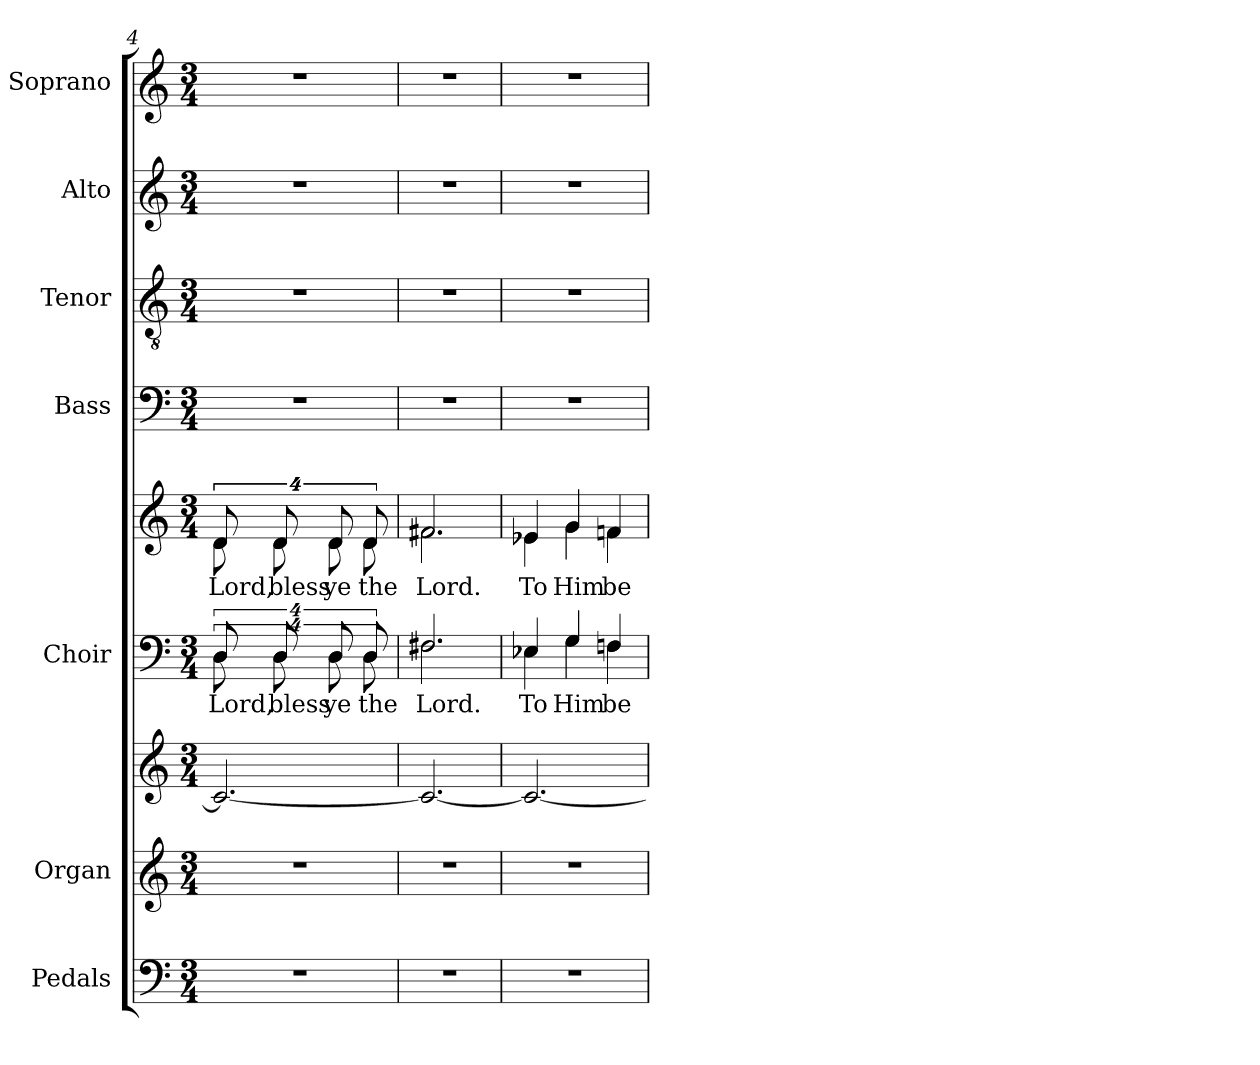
**kern	**kern	**kern	**kern	**text	**kern	**text	**kern	**kern	**kern	**kern
*part7	*part6	*part6	*part5	*part5	*part5	*part5	*part4	*part3	*part2	*part1
*staff9	*staff8	*staff7	*staff6	*staff6	*staff5	*staff5	*staff4	*staff3	*staff2	*staff1
*I"Pedals	*I"Organ	*	*I"Choir	*	*	*	*I"Bass	*I"Tenor	*I"Alto	*I"Soprano
*I'Ped.	*I'Org.	*	*I'Choir	*	*	*	*I'B.	*I'T.	*I'A.	*I'S.
*clefF4	*clefG2	*clefG2	*clefF4	*	*clefG2	*	*clefF4	*clefGv2	*clefG2	*clefG2
*	*	*	*	*	*	*	*	*ITrd7c12	*	*
*k[]	*k[]	*k[]	*k[]	*	*k[]	*	*k[]	*k[]	*k[]	*k[]
*C:	*C:	*C:	*C:	*	*C:	*	*C:	*C:	*C:	*C:
*M3/4	*M3/4	*M3/4	*M3/4	*	*M3/4	*	*M3/4	*M3/4	*M3/4	*M3/4
=4	=4	=4	=4	=4	=4	=4	=4	=4	=4	=4
!LO:N:vis=1	!LO:N:vis=1	!	!	!	!	!	!	!	!	!
*	*	*	*^	*	*	*	*	*	*	*
!	!	!	!	!	!LO:LY:b:color=#000000	!	!	!	!	!	!
*	*	*	*	*	*	*^	*	*	*	*	*
!	!	!	!	!	!	!	!	!LO:LY:b:color=#000000	!LO:N:vis=1	!LO:N:vis=1	!LO:N:vis=1	!LO:N:vis=1
2.r	2.r	2.ci/_<	16%3Di/	16%3Di\	Lord,	16%3di/	16%3di\	Lord,	2.r	2.r	2.r	2.r
!	!	!	!	!	!LO:LY:b:color=#000000	!	!	!	!	!	!	!
!	!	!	!	!	!	!	!	!LO:LY:b:color=#000000	!	!	!	!
.	.	.	16%3Di/	16%3Di\	bless	16%3di/	16%3di\	bless	.	.	.	.
!	!	!	!	!	!LO:LY:b:color=#000000	!	!	!	!	!	!	!
!	!	!	!	!	!	!	!	!LO:LY:b:color=#000000	!	!	!	!
.	.	.	16%3Di/	16%3Di\	ye	16%3di/	16%3di\	ye	.	.	.	.
!	!	!	!	!	!LO:LY:b:color=#000000	!	!	!	!	!	!	!
!	!	!	!	!	!	!	!	!LO:LY:b:color=#000000	!	!	!	!
.	.	.	16%3Di/	16%3Di\	the	16%3di/	16%3di\	the	.	.	.	.
=5	=5	=5	=5	=5	=5	=5	=5	=5	=5	=5	=5	=5
!LO:N:vis=1	!LO:N:vis=1	!	!	!	!	!	!	!	!	!	!	!
!	!	!	!	!	!LO:LY:b:color=#000000	!	!	!	!	!	!	!
!	!	!	!	!	!	!	!	!LO:LY:b:color=#000000	!LO:N:vis=1	!LO:N:vis=1	!LO:N:vis=1	!LO:N:vis=1
2.r	2.r	2.ci/_<	2.F#Xi/	2.F#i\	Lord.	2.f#Xi/	2.f#i\	Lord.	2.r	2.r	2.r	2.r
=6	=6	=6	=6	=6	=6	=6	=6	=6	=6	=6	=6	=6
!LO:N:vis=1	!LO:N:vis=1	!	!	!	!	!	!	!	!	!	!	!
!	!	!	!	!	!LO:LY:b:color=#000000	!	!	!	!	!	!	!
!	!	!	!	!	!	!	!	!LO:LY:b:color=#000000	!LO:N:vis=1	!LO:N:vis=1	!LO:N:vis=1	!LO:N:vis=1
2.r	2.r	2.ci/_<	4E-Xi/	4E-i\	To	4e-Xi/	4e-i\	To	2.r	2.r	2.r	2.r
!	!	!	!	!	!LO:LY:b:color=#000000	!	!	!	!	!	!	!
!	!	!	!	!	!	!	!	!LO:LY:b:color=#000000	!	!	!	!
.	.	.	4Gi/	4Gi\	Him	4gi/	4gi\	Him	.	.	.	.
!	!	!	!	!	!LO:LY:b:color=#000000	!	!	!	!	!	!	!
!	!	!	!	!	!	!	!	!LO:LY:b:color=#000000	!	!	!	!
.	.	.	4Fni/	4Fi\	be	4fni/	4fi\	be	.	.	.	.
*	*	*	*v	*v	*	*	*	*	*	*	*	*
*	*	*	*	*	*v	*v	*	*	*	*	*
=	=	=	=	=	=	=	=	=	=	=
*-	*-	*-	*-	*-	*-	*-	*-	*-	*-	*-
